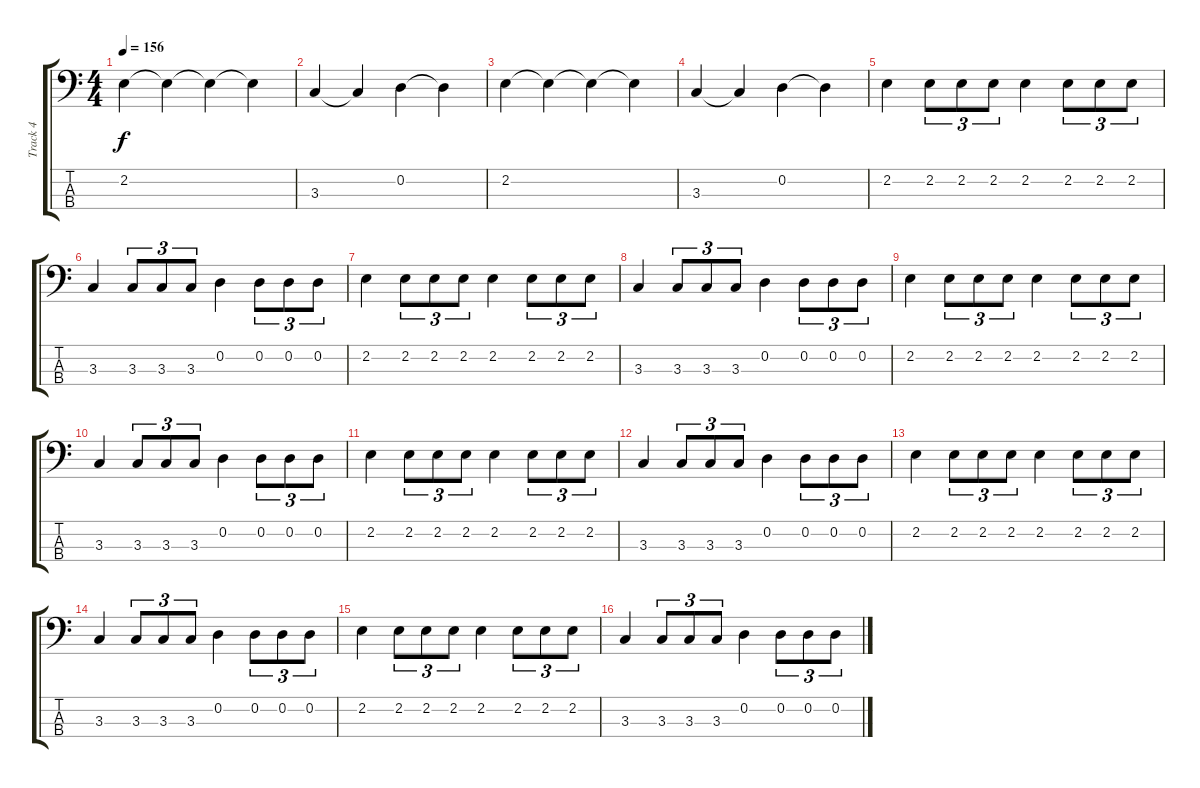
\track ("Track 4" "Track 4") {instrument electricbassfinger}
\staff {score tabs}
\tuning (G2 D2 A1 D1) {hide}
\ts (4 4)
\tempo 156
\clef f4
\ks c
2.2.4{dy f} 2.2{t}.4 2.2{t}.4 2.2{t}.4 |
3.3.4 3.3{t}.4 0.2.4 0.2{t}.4 |
2.2.4 2.2{t}.4 2.2{t}.4 2.2{t}.4 |
3.3.4 3.3{t}.4 0.2.4 0.2{t}.4 |
2.2.4 2.2.8{tu (3 2)} 2.2.8{tu (3 2)} 2.2.8{tu (3 2)} 2.2.4 2.2.8{tu (3 2)} 2.2.8{tu (3 2)} 2.2.8{tu (3 2)} |
3.3.4 3.3.8{tu (3 2)} 3.3.8{tu (3 2)} 3.3.8{tu (3 2)} 0.2.4 0.2.8{tu (3 2)} 0.2.8{tu (3 2)} 0.2.8{tu (3 2)} |
2.2.4 2.2.8{tu (3 2)} 2.2.8{tu (3 2)} 2.2.8{tu (3 2)} 2.2.4 2.2.8{tu (3 2)} 2.2.8{tu (3 2)} 2.2.8{tu (3 2)} |
3.3.4 3.3.8{tu (3 2)} 3.3.8{tu (3 2)} 3.3.8{tu (3 2)} 0.2.4 0.2.8{tu (3 2)} 0.2.8{tu (3 2)} 0.2.8{tu (3 2)} |
2.2.4 2.2.8{tu (3 2)} 2.2.8{tu (3 2)} 2.2.8{tu (3 2)} 2.2.4 2.2.8{tu (3 2)} 2.2.8{tu (3 2)} 2.2.8{tu (3 2)} |
3.3.4 3.3.8{tu (3 2)} 3.3.8{tu (3 2)} 3.3.8{tu (3 2)} 0.2.4 0.2.8{tu (3 2)} 0.2.8{tu (3 2)} 0.2.8{tu (3 2)} |
2.2.4 2.2.8{tu (3 2)} 2.2.8{tu (3 2)} 2.2.8{tu (3 2)} 2.2.4 2.2.8{tu (3 2)} 2.2.8{tu (3 2)} 2.2.8{tu (3 2)} |
3.3.4 3.3.8{tu (3 2)} 3.3.8{tu (3 2)} 3.3.8{tu (3 2)} 0.2.4 0.2.8{tu (3 2)} 0.2.8{tu (3 2)} 0.2.8{tu (3 2)} |
2.2.4 2.2.8{tu (3 2)} 2.2.8{tu (3 2)} 2.2.8{tu (3 2)} 2.2.4 2.2.8{tu (3 2)} 2.2.8{tu (3 2)} 2.2.8{tu (3 2)} |
3.3.4 3.3.8{tu (3 2)} 3.3.8{tu (3 2)} 3.3.8{tu (3 2)} 0.2.4 0.2.8{tu (3 2)} 0.2.8{tu (3 2)} 0.2.8{tu (3 2)} |
2.2.4 2.2.8{tu (3 2)} 2.2.8{tu (3 2)} 2.2.8{tu (3 2)} 2.2.4 2.2.8{tu (3 2)} 2.2.8{tu (3 2)} 2.2.8{tu (3 2)} |
3.3.4 3.3.8{tu (3 2)} 3.3.8{tu (3 2)} 3.3.8{tu (3 2)} 0.2.4 0.2.8{tu (3 2)} 0.2.8{tu (3 2)} 0.2.8{tu (3 2)}
